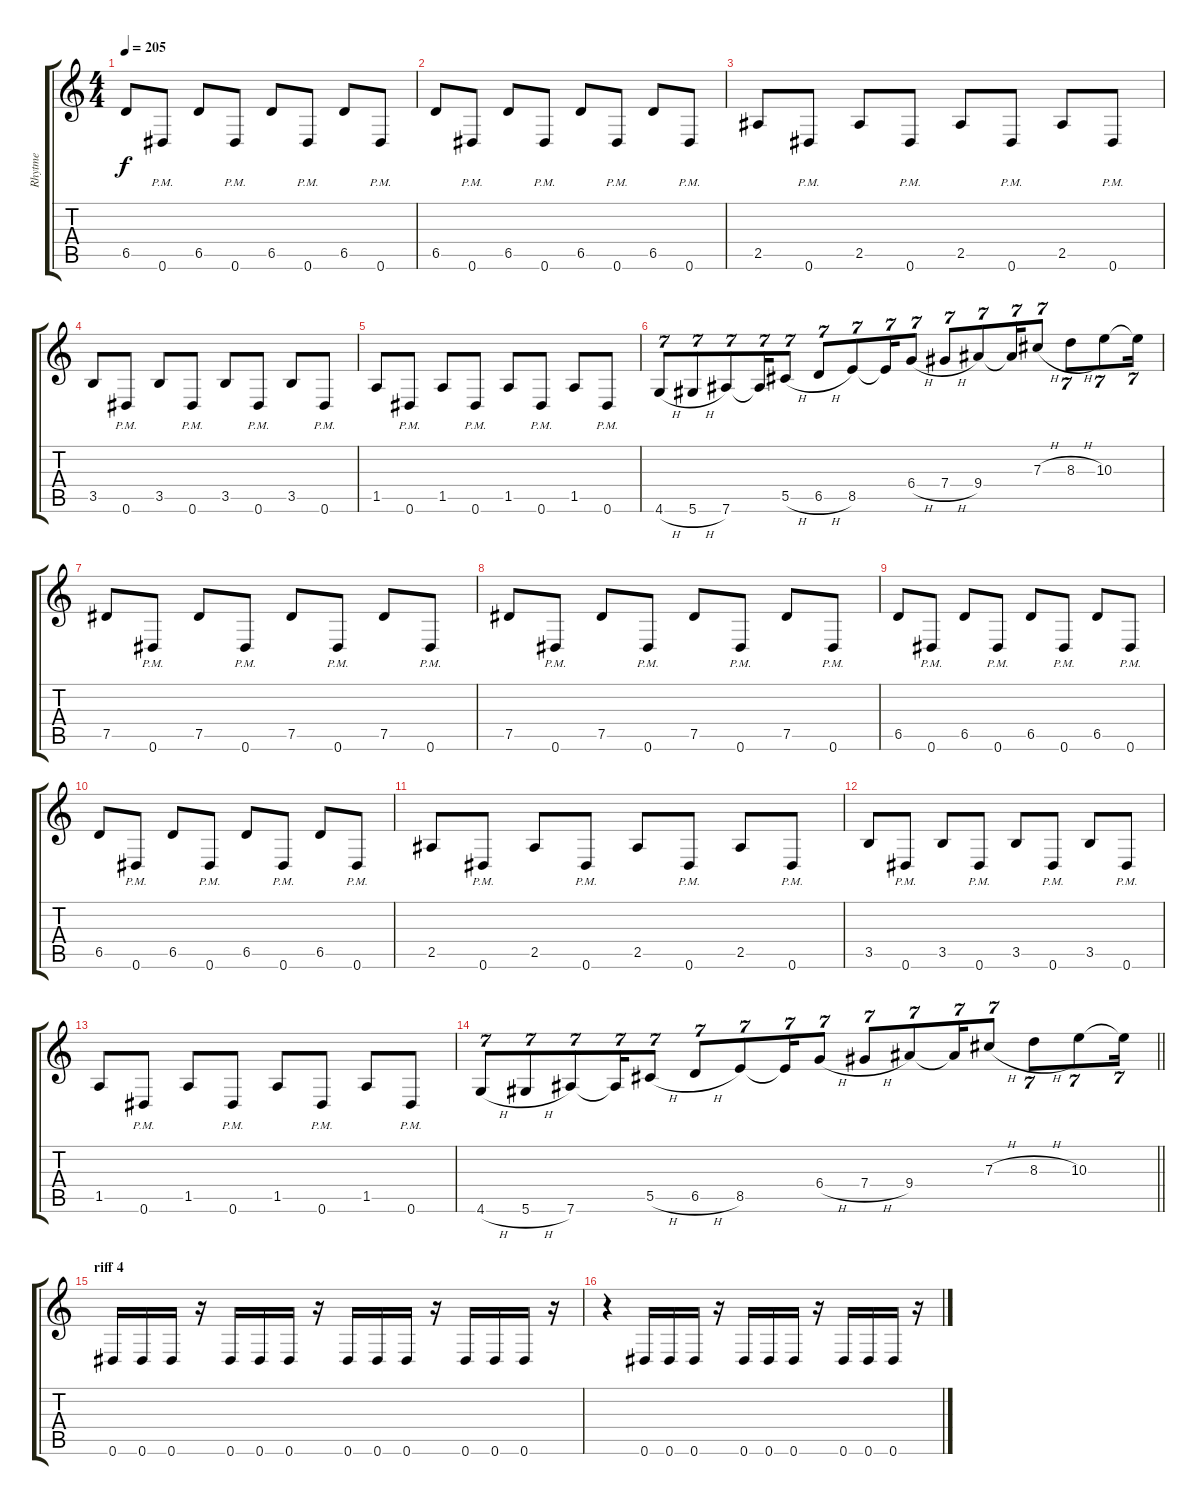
\track ("Rhytme" "Rhytme") {instrument distortionguitar}
\staff {score tabs}
\tuning (Eb4 Bb3 Gb3 Db3 Ab2 Eb2) {hide}
\ts (4 4)
\tempo 205
\clef g2
\ks c
6.5.8{dy f} 0.6{pm}.8 6.5.8 0.6{pm}.8 6.5.8 0.6{pm}.8 6.5.8 0.6{pm}.8 |
6.5.8 0.6{pm}.8 6.5.8 0.6{pm}.8 6.5.8 0.6{pm}.8 6.5.8 0.6{pm}.8 |
2.5.8 0.6{pm}.8 2.5.8 0.6{pm}.8 2.5.8 0.6{pm}.8 2.5.8 0.6{pm}.8 |
3.5.8 0.6{pm}.8 3.5.8 0.6{pm}.8 3.5.8 0.6{pm}.8 3.5.8 0.6{pm}.8 |
1.5.8 0.6{pm}.8 1.5.8 0.6{pm}.8 1.5.8 0.6{pm}.8 1.5.8 0.6{pm}.8 |
4.6{h}.8{tu (7 4)} 5.6{h}.8{tu (7 4)} 7.6.8{tu (7 4)} 7.6{t}.16{tu (7 4)} 5.5{h}.8{tu (7 4)} 6.5{h}.8{tu (7 4)} 8.5.8{tu (7 4)} 8.5{t}.16{tu (7 4)} 6.4{h}.8{tu (7 4)} 7.4{h}.8{tu (7 4)} 9.4.8{tu (7 4)} 9.4{t}.16{tu (7 4)} 7.3{h}.8{tu (7 4)} 8.3{h}.8{tu (7 4)} 10.3.8{tu (7 4)} 10.3{t}.16{tu (7 4)} |
7.5.8 0.6{pm}.8 7.5.8 0.6{pm}.8 7.5.8 0.6{pm}.8 7.5.8 0.6{pm}.8 |
7.5.8 0.6{pm}.8 7.5.8 0.6{pm}.8 7.5.8 0.6{pm}.8 7.5.8 0.6{pm}.8 |
6.5.8 0.6{pm}.8 6.5.8 0.6{pm}.8 6.5.8 0.6{pm}.8 6.5.8 0.6{pm}.8 |
6.5.8 0.6{pm}.8 6.5.8 0.6{pm}.8 6.5.8 0.6{pm}.8 6.5.8 0.6{pm}.8 |
2.5.8 0.6{pm}.8 2.5.8 0.6{pm}.8 2.5.8 0.6{pm}.8 2.5.8 0.6{pm}.8 |
3.5.8 0.6{pm}.8 3.5.8 0.6{pm}.8 3.5.8 0.6{pm}.8 3.5.8 0.6{pm}.8 |
1.5.8 0.6{pm}.8 1.5.8 0.6{pm}.8 1.5.8 0.6{pm}.8 1.5.8 0.6{pm}.8 |
\barLineRight lightlight
4.6{h}.8{tu (7 4)} 5.6{h}.8{tu (7 4)} 7.6.8{tu (7 4)} 7.6{t}.16{tu (7 4)} 5.5{h}.8{tu (7 4)} 6.5{h}.8{tu (7 4)} 8.5.8{tu (7 4)} 8.5{t}.16{tu (7 4)} 6.4{h}.8{tu (7 4)} 7.4{h}.8{tu (7 4)} 9.4.8{tu (7 4)} 9.4{t}.16{tu (7 4)} 7.3{h}.8{tu (7 4)} 8.3{h}.8{tu (7 4)} 10.3.8{tu (7 4)} 10.3{t}.16{tu (7 4)} |
\section ("" "riff 4")
0.6.16 0.6.16 0.6.16 r.16 0.6.16 0.6.16 0.6.16 r.16 0.6.16 0.6.16 0.6.16 r.16 0.6.16 0.6.16 0.6.16 r.16 |
r.4 0.6.16 0.6.16 0.6.16 r.16 0.6.16 0.6.16 0.6.16 r.16 0.6.16 0.6.16 0.6.16 r.16
